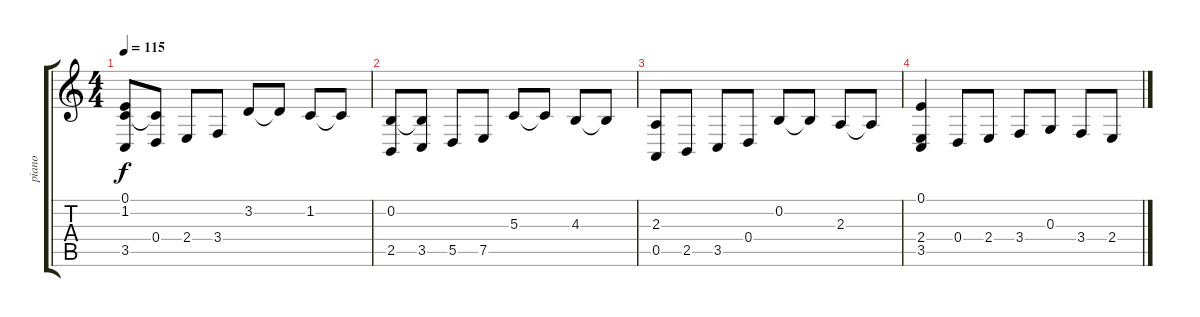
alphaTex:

\track ("piano" "piano") {instrument brightacousticpiano}
\staff {score tabs}
\tuning (E4 B3 G3 D3 A2 E2) {hide}
\ts (4 4)
\tempo 115
\clef g2
\ks c
(0.1{t} 1.2 3.5).8{dy f} (1.2{t} 0.4).8 2.4.8 3.4.8 3.2.8 3.2{t}.8 1.2.8 1.2{t}.8 |
(0.2 2.5).8 (0.2{t} 3.5).8 5.5.8 7.5.8 5.3.8 5.3{t}.8 4.3.8 4.3{t}.8 |
(2.3 0.5).8 2.5.8 3.5.8 0.4.8 0.2.8 0.2{t}.8 2.3.8 2.3{t}.8 |
(0.1 2.4 3.5).4{volume 2} 0.4.8 2.4.8 3.4.8 0.3.8 3.4.8 2.4.8
